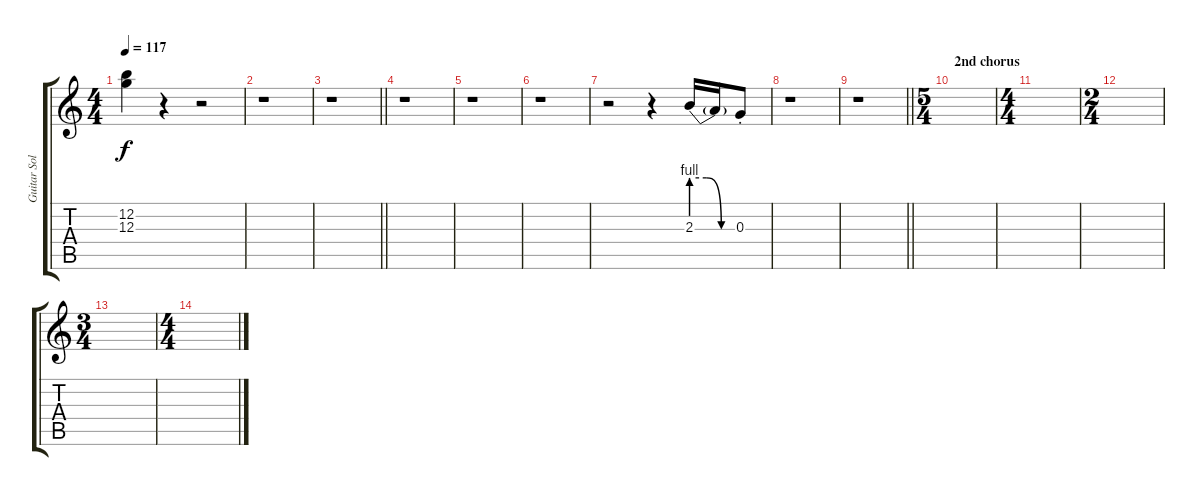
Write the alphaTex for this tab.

\track ("Guitar Solo" "Guitar Sol") {instrument electricguitarclean}
\staff {score tabs}
\tuning (E4 B3 G3 D3 A2 E2) {hide}
\ts (4 4)
\tempo 117
\clef g2
\ks c
(12.2{t} 12.3{t}).4{dy f} r.4 r.2 |
r.1 |
\barLineRight lightlight
r.1 |
r.1 |
r.1 |
r.1 |
r.2 r.4 2.3{be (custom 0 4 20 4 40 0 60 0)}.16 2.3{t}.16 0.3{st}.8 |
r.1 |
\barLineRight lightlight
r.1 |
\ts (5 4)
\section ("" "2nd chorus")
|
\ts (4 4)
|
\ts (2 4)
|
\ts (3 4)
|
\ts (4 4)
